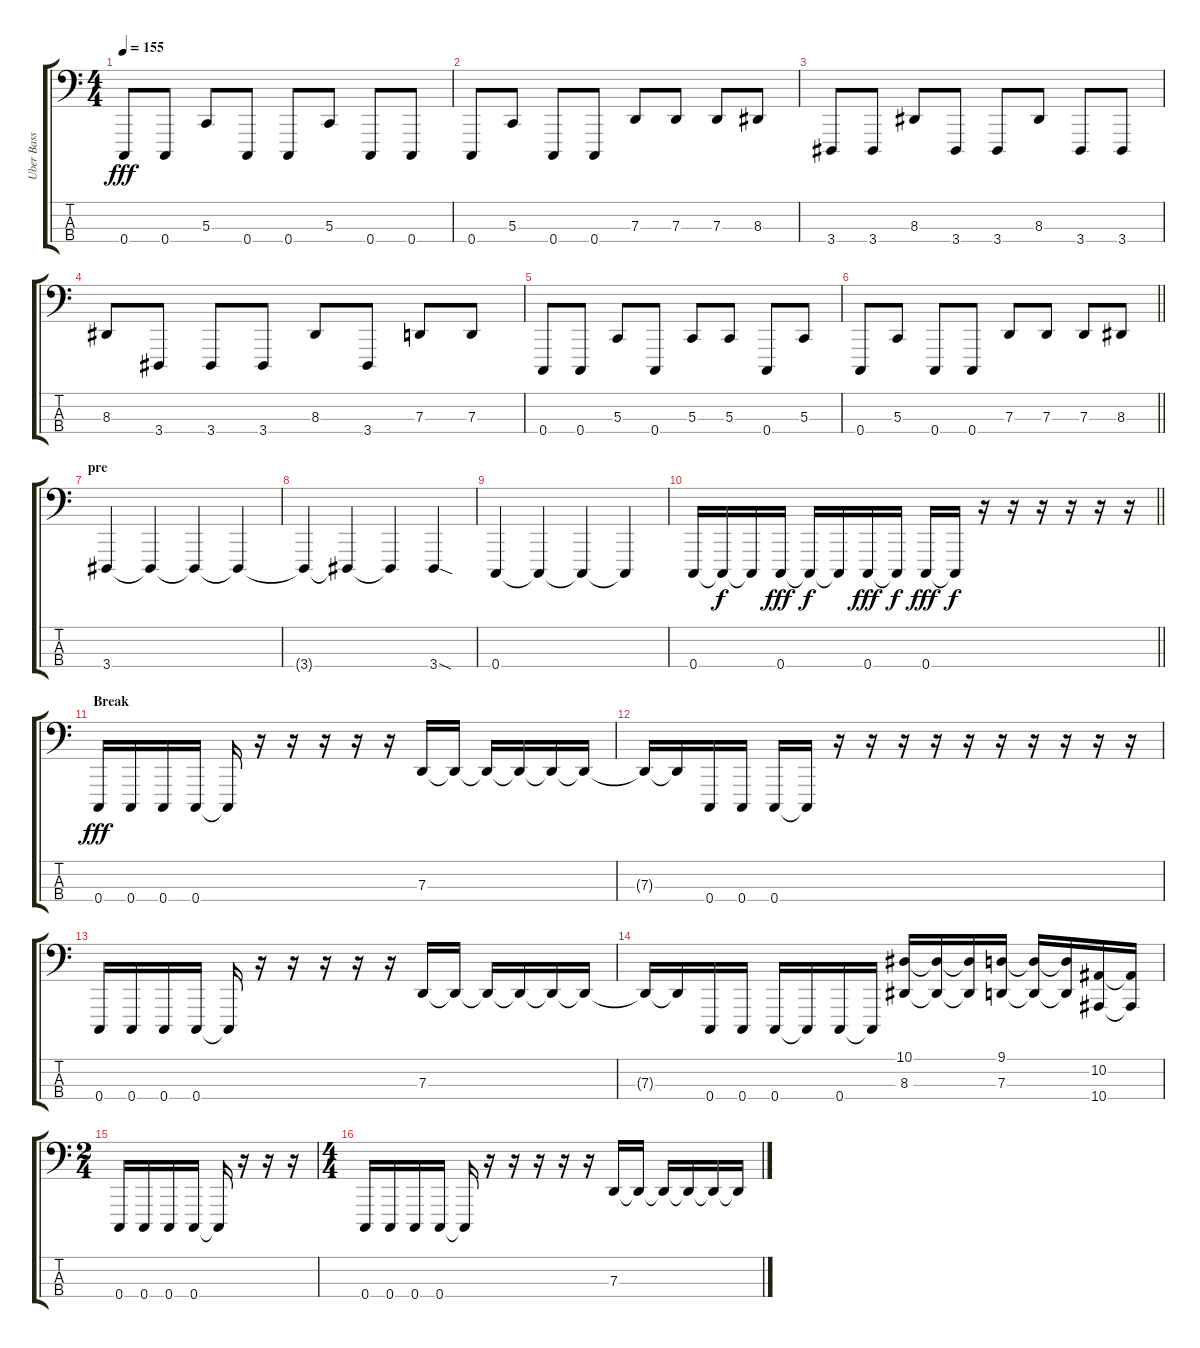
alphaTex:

\track ("Uber Bass Enhancer" "Uber Bass ") {instrument clavinet}
\staff {score tabs}
\tuning (F2 C2 G1 C1) {hide}
\ts (4 4)
\tempo 155
\clef f4
\ks c
0.4.8{dy fff} 0.4.8 5.3.8 0.4.8 0.4.8 5.3.8 0.4.8 0.4.8 |
0.4.8 5.3.8 0.4.8 0.4.8 7.3.8 7.3.8 7.3.8 8.3.8 |
3.4.8 3.4.8 8.3.8 3.4.8 3.4.8 8.3.8 3.4.8 3.4.8 |
8.3.8 3.4.8 3.4.8 3.4.8 8.3.8 3.4.8 7.3.8 7.3.8 |
0.4.8 0.4.8 5.3.8 0.4.8 5.3.8 5.3.8 0.4.8 5.3.8 |
\barLineRight lightlight
0.4.8 5.3.8 0.4.8 0.4.8 7.3.8 7.3.8 7.3.8 8.3.8 |
\section ("" "pre")
3.4.4 3.4{t}.4 3.4{t}.4 3.4{t}.4 |
3.4{t}.4 3.4{t}.4 3.4{t}.4 3.4{sod}.4 |
0.4.4 0.4{t}.4 0.4{t}.4 0.4{t}.4 |
\barLineRight lightlight
0.4.16 0.4{t}.16{dy f} 0.4{t}.16 0.4.16{dy fff} 0.4{t}.16{dy f} 0.4{t}.16 0.4.16{dy fff} 0.4{t}.16{dy f} 0.4.16{dy fff} 0.4{t}.16{dy f} r.16 r.16 r.16 r.16 r.16 r.16 |
\section ("" "Break")
0.4.16{dy fff} 0.4.16 0.4.16 0.4.16 0.4{t}.16 r.16 r.16 r.16 r.16 r.16 7.3.16 7.3{t}.16 7.3{t}.16 7.3{t}.16 7.3{t}.16 7.3{t}.16 |
7.3{t}.16 7.3{t}.16 0.4.16 0.4.16 0.4.16 0.4{t}.16 r.16 r.16 r.16 r.16 r.16 r.16 r.16 r.16 r.16 r.16 |
0.4.16 0.4.16 0.4.16 0.4.16 0.4{t}.16 r.16 r.16 r.16 r.16 r.16 7.3.16 7.3{t}.16 7.3{t}.16 7.3{t}.16 7.3{t}.16 7.3{t}.16 |
7.3{t}.16 7.3{t}.16 0.4.16 0.4.16 0.4.16 0.4{t}.16 0.4.16 0.4{t}.16 (10.1 8.3).16 (10.1{t} 8.3{t}).16 (10.1{t} 8.3{t}).16 (9.1 7.3).16 (9.1{t} 7.3{t}).16 (9.1{t} 7.3{t}).16 (10.2 10.4).16 (10.2{t} 10.4{t}).16 |
\ts (2 4)
0.4.16 0.4.16 0.4.16 0.4.16 0.4{t}.16 r.16 r.16 r.16 |
\ts (4 4)
0.4.16 0.4.16 0.4.16 0.4.16 0.4{t}.16 r.16 r.16 r.16 r.16 r.16 7.3.16 7.3{t}.16 7.3{t}.16 7.3{t}.16 7.3{t}.16 7.3{t}.16
